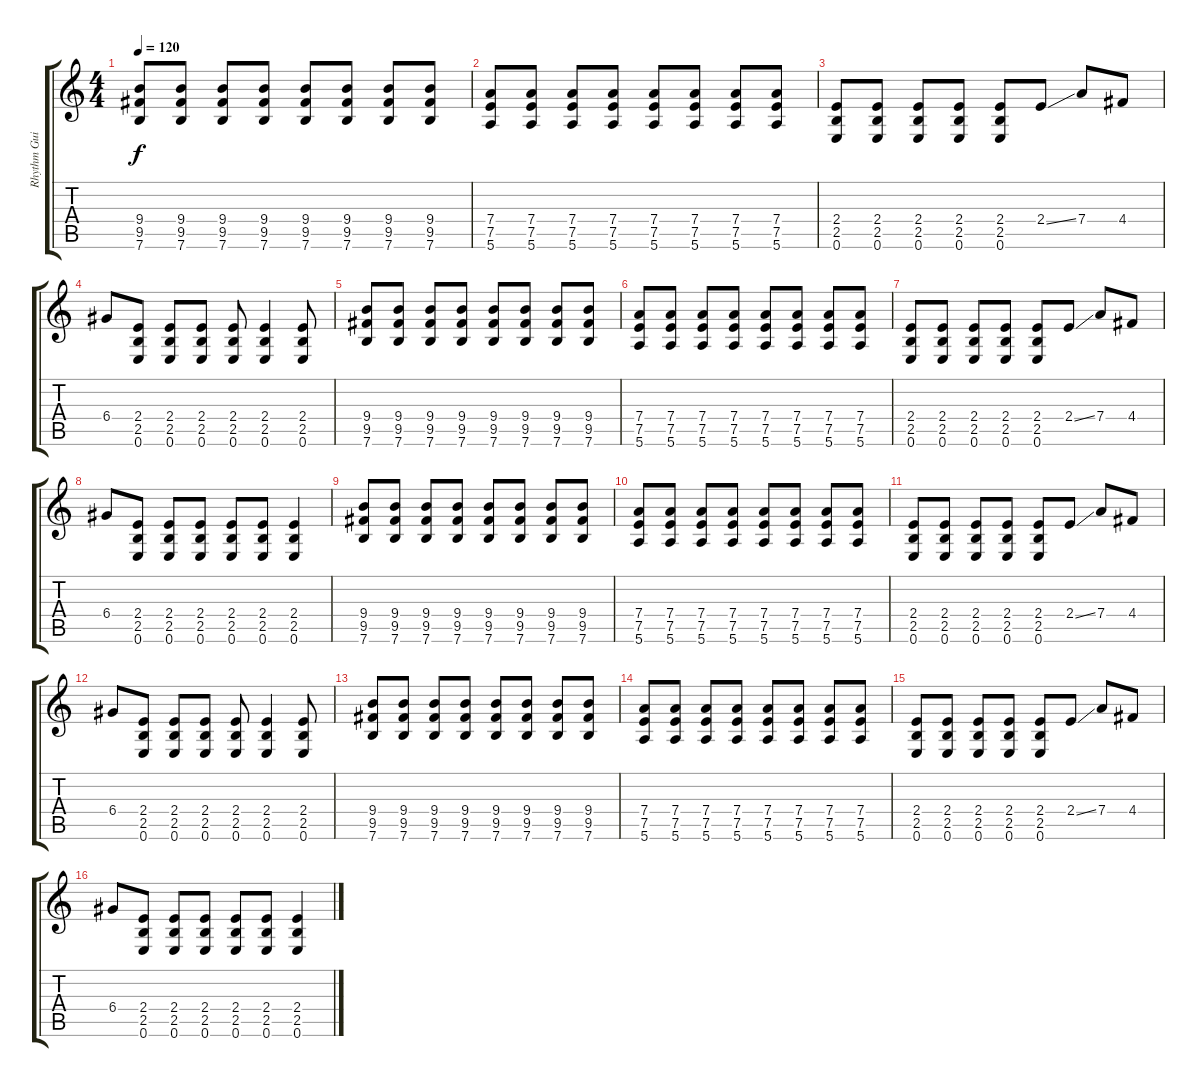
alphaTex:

\track ("Rhythm Guitar" "Rhythm Gui") {instrument distortionguitar}
\staff {score tabs}
\tuning (E4 B3 G3 D3 A2 E2) {hide}
\ts (4 4)
\tempo 120
\clef g2
\ks c
(9.4 9.5 7.6).8{dy f} (9.4 9.5 7.6).8 (9.4 9.5 7.6).8 (9.4 9.5 7.6).8 (9.4 9.5 7.6).8 (9.4 9.5 7.6).8 (9.4 9.5 7.6).8 (9.4 9.5 7.6).8 |
(7.4 7.5 5.6).8 (7.4 7.5 5.6).8 (7.4 7.5 5.6).8 (7.4 7.5 5.6).8 (7.4 7.5 5.6).8 (7.4 7.5 5.6).8 (7.4 7.5 5.6).8 (7.4 7.5 5.6).8 |
(2.4 2.5 0.6).8 (2.4 2.5 0.6).8 (2.4 2.5 0.6).8 (2.4 2.5 0.6).8 (2.4 2.5 0.6).8 2.4{ss}.8 7.4.8 4.4.8 |
6.4.8 (2.4 2.5 0.6).8 (2.4 2.5 0.6).8 (2.4 2.5 0.6).8 (2.4 2.5 0.6).8 (2.4 2.5 0.6).4 (2.4 2.5 0.6).8 |
(9.4 9.5 7.6).8 (9.4 9.5 7.6).8 (9.4 9.5 7.6).8 (9.4 9.5 7.6).8 (9.4 9.5 7.6).8 (9.4 9.5 7.6).8 (9.4 9.5 7.6).8 (9.4 9.5 7.6).8 |
(7.4 7.5 5.6).8 (7.4 7.5 5.6).8 (7.4 7.5 5.6).8 (7.4 7.5 5.6).8 (7.4 7.5 5.6).8 (7.4 7.5 5.6).8 (7.4 7.5 5.6).8 (7.4 7.5 5.6).8 |
(2.4 2.5 0.6).8 (2.4 2.5 0.6).8 (2.4 2.5 0.6).8 (2.4 2.5 0.6).8 (2.4 2.5 0.6).8 2.4{ss}.8 7.4.8 4.4.8 |
6.4.8 (2.4 2.5 0.6).8 (2.4 2.5 0.6).8 (2.4 2.5 0.6).8 (2.4 2.5 0.6).8 (2.4 2.5 0.6).8 (2.4 2.5 0.6).4 |
(9.4 9.5 7.6).8 (9.4 9.5 7.6).8 (9.4 9.5 7.6).8 (9.4 9.5 7.6).8 (9.4 9.5 7.6).8 (9.4 9.5 7.6).8 (9.4 9.5 7.6).8 (9.4 9.5 7.6).8 |
(7.4 7.5 5.6).8 (7.4 7.5 5.6).8 (7.4 7.5 5.6).8 (7.4 7.5 5.6).8 (7.4 7.5 5.6).8 (7.4 7.5 5.6).8 (7.4 7.5 5.6).8 (7.4 7.5 5.6).8 |
(2.4 2.5 0.6).8 (2.4 2.5 0.6).8 (2.4 2.5 0.6).8 (2.4 2.5 0.6).8 (2.4 2.5 0.6).8 2.4{ss}.8 7.4.8 4.4.8 |
6.4.8 (2.4 2.5 0.6).8 (2.4 2.5 0.6).8 (2.4 2.5 0.6).8 (2.4 2.5 0.6).8 (2.4 2.5 0.6).4 (2.4 2.5 0.6).8 |
(9.4 9.5 7.6).8 (9.4 9.5 7.6).8 (9.4 9.5 7.6).8 (9.4 9.5 7.6).8 (9.4 9.5 7.6).8 (9.4 9.5 7.6).8 (9.4 9.5 7.6).8 (9.4 9.5 7.6).8 |
(7.4 7.5 5.6).8 (7.4 7.5 5.6).8 (7.4 7.5 5.6).8 (7.4 7.5 5.6).8 (7.4 7.5 5.6).8 (7.4 7.5 5.6).8 (7.4 7.5 5.6).8 (7.4 7.5 5.6).8 |
(2.4 2.5 0.6).8 (2.4 2.5 0.6).8 (2.4 2.5 0.6).8 (2.4 2.5 0.6).8 (2.4 2.5 0.6).8 2.4{ss}.8 7.4.8 4.4.8 |
6.4.8 (2.4 2.5 0.6).8 (2.4 2.5 0.6).8 (2.4 2.5 0.6).8 (2.4 2.5 0.6).8 (2.4 2.5 0.6).8 (2.4 2.5 0.6).4
